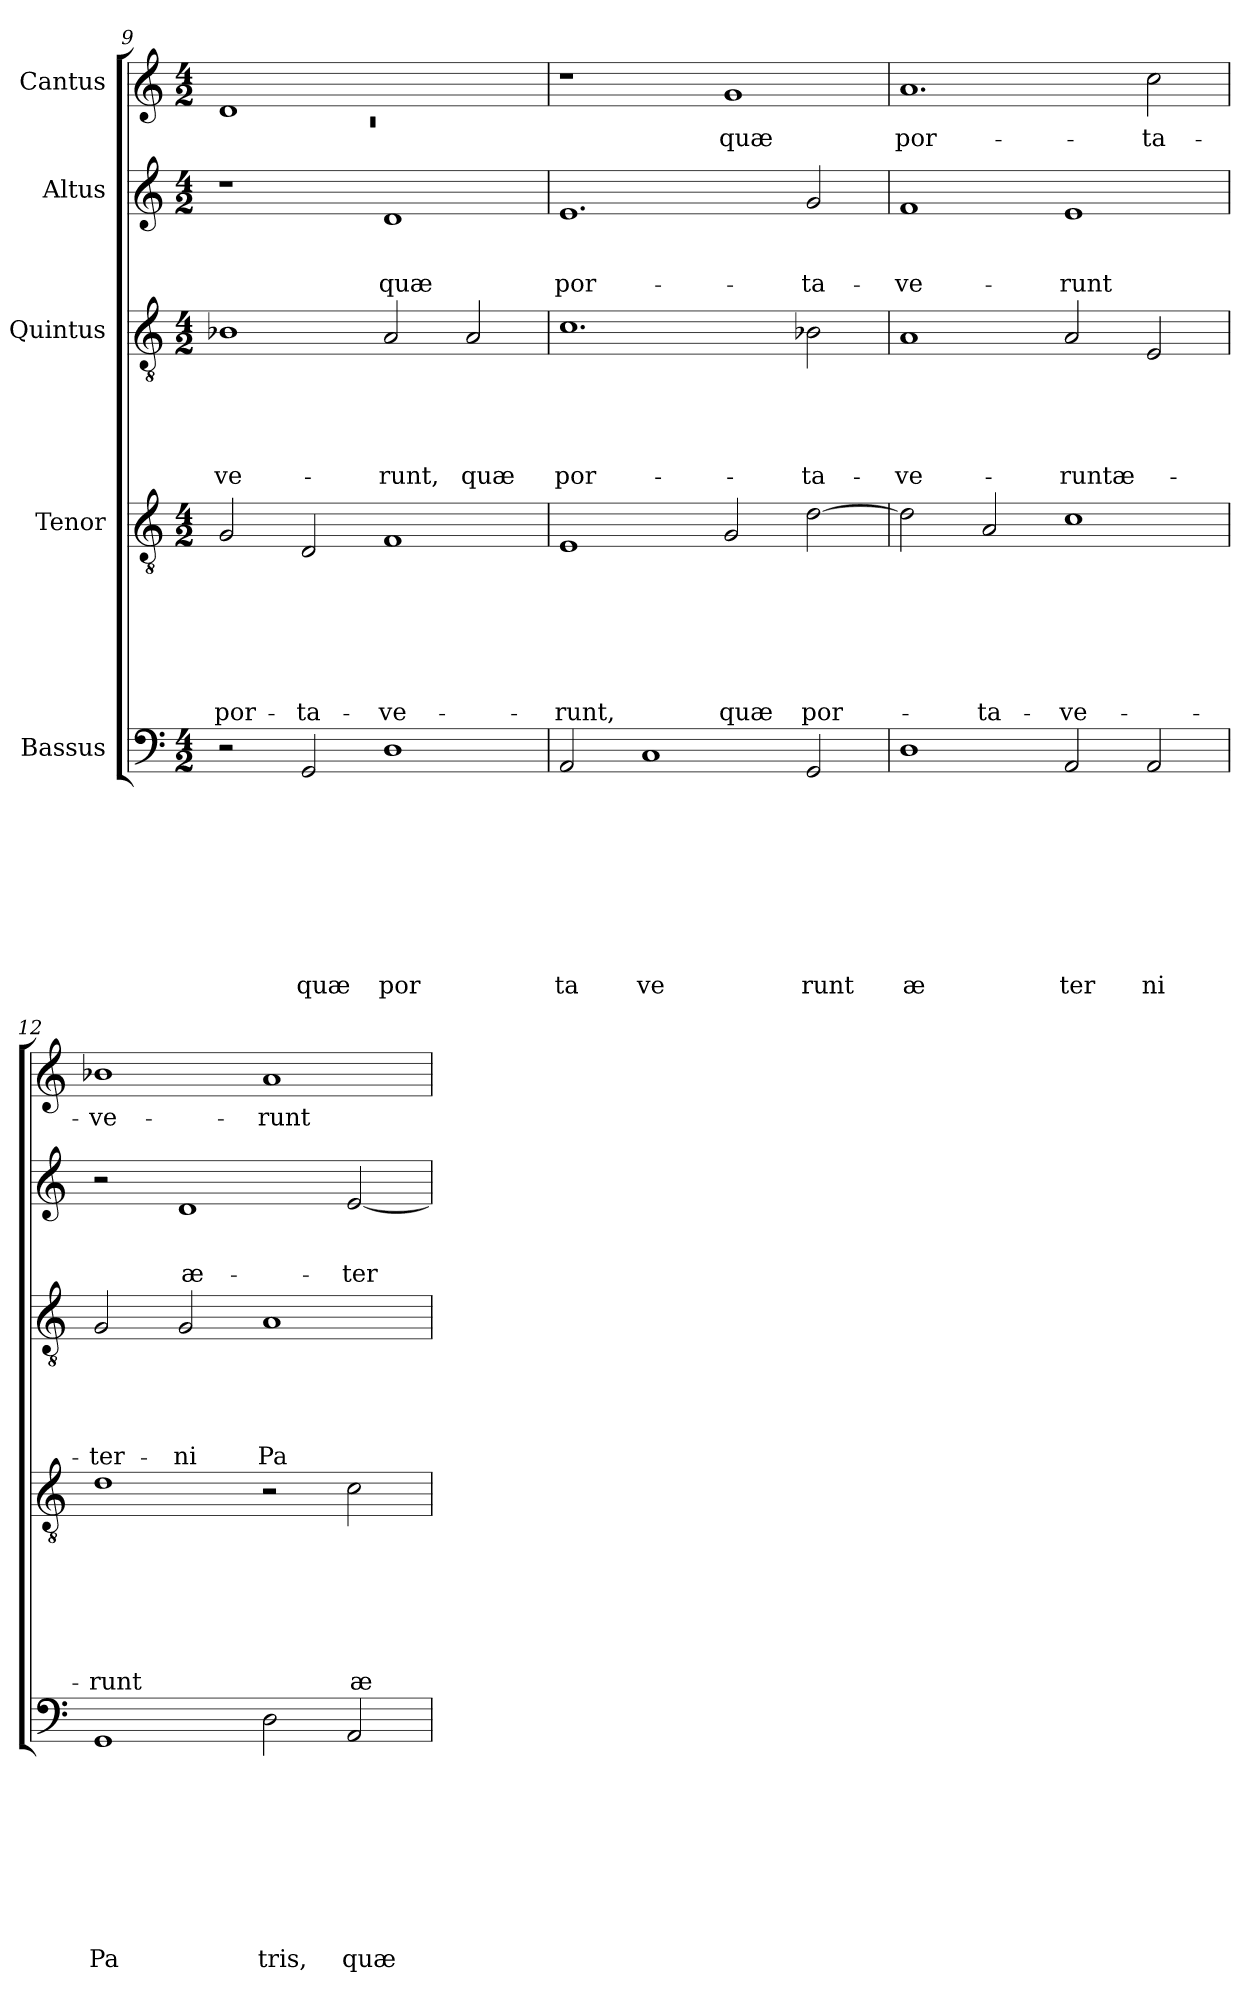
**kern	**text	**text	**text	**text	**text	**text	**text	**text	**text	**kern	**text	**text	**text	**text	**text	**text	**text	**kern	**text	**text	**text	**text	**text	**kern	**text	**text	**text	**kern	**text
*part5	*part5	*part5	*part5	*part5	*part5	*part5	*part5	*part5	*part5	*part4	*part4	*part4	*part4	*part4	*part4	*part4	*part4	*part3	*part3	*part3	*part3	*part3	*part3	*part2	*part2	*part2	*part2	*part1	*part1
*staff5	*staff5	*staff5	*staff5	*staff5	*staff5	*staff5	*staff5	*staff5	*staff5	*staff4	*staff4	*staff4	*staff4	*staff4	*staff4	*staff4	*staff4	*staff3	*staff3	*staff3	*staff3	*staff3	*staff3	*staff2	*staff2	*staff2	*staff2	*staff1	*staff1
*I"Bassus	*	*	*	*	*	*	*	*	*	*I"Tenor	*	*	*	*	*	*	*	*I"Quintus	*	*	*	*	*	*I"Altus	*	*	*	*I"Cantus	*
*clefF4	*	*	*	*	*	*	*	*	*	*clefGv2	*	*	*	*	*	*	*	*clefGv2	*	*	*	*	*	*clefG2	*	*	*	*clefG2	*
*k[]	*	*	*	*	*	*	*	*	*	*k[]	*	*	*	*	*	*	*	*k[]	*	*	*	*	*	*k[]	*	*	*	*k[]	*
*C:	*	*	*	*	*	*	*	*	*	*C:	*	*	*	*	*	*	*	*C:	*	*	*	*	*	*C:	*	*	*	*C:	*
*M4/2	*	*	*	*	*	*	*	*	*	*M4/2	*	*	*	*	*	*	*	*M4/2	*	*	*	*	*	*M4/2	*	*	*	*M4/2	*
=9	=9	=9	=9	=9	=9	=9	=9	=9	=9	=9	=9	=9	=9	=9	=9	=9	=9	=9	=9	=9	=9	=9	=9	=9	=9	=9	=9	=9	=9
*	*	*	*	*	*	*	*	*	*	*	*	*	*	*	*	*	*	*	*	*	*	*	*	*	*	*	*	*^	*
!	!	!	!	!	!	!	!	!	!	!	!	!	!	!	!	!	!LO:LY:b	!	!	!	!	!	!LO:LY:b	!	!	!	!	!	!LO:N:vis=1	!
2r	.	.	.	.	.	.	.	.	.	2G/	.	.	.	.	.	.	por-	1B-X	.	.	.	.	-ve-	1r	.	.	.	1d	0rc	.
!	!	!	!	!	!	!	!	!	!LO:LY:b	!	!	!	!	!	!	!	!LO:LY:b	!	!	!	!	!	!	!	!	!	!	!	!	!
2GG/	.	.	.	.	.	.	.	.	quæ	2D/	.	.	.	.	.	.	-ta-	.	.	.	.	.	.	.	.	.	.	.	.	.
!	!	!	!	!	!	!	!	!	!LO:LY:b	!	!	!	!	!	!	!	!LO:LY:b	!	!	!	!	!	!LO:LY:b	!	!	!	!LO:LY:b	!	!	!
1D	.	.	.	.	.	.	.	.	por	1F	.	.	.	.	.	.	-ve-	2A/	.	.	.	.	-runt,	1d	.	.	quæ	1ryy	.	.
!	!	!	!	!	!	!	!	!	!	!	!	!	!	!	!	!	!	!	!	!	!	!	!LO:LY:b	!	!	!	!	!	!	!
.	.	.	.	.	.	.	.	.	.	.	.	.	.	.	.	.	.	2A/	.	.	.	.	quæ	.	.	.	.	.	.	.
*	*	*	*	*	*	*	*	*	*	*	*	*	*	*	*	*	*	*	*	*	*	*	*	*	*	*	*	*v	*v	*
=10	=10	=10	=10	=10	=10	=10	=10	=10	=10	=10	=10	=10	=10	=10	=10	=10	=10	=10	=10	=10	=10	=10	=10	=10	=10	=10	=10	=10	=10
!	!	!	!	!	!	!	!	!	!LO:LY:b	!	!	!	!	!	!	!	!LO:LY:b	!	!	!	!	!	!LO:LY:b	!	!	!	!LO:LY:b	!	!
2AA/	.	.	.	.	.	.	.	.	ta	1E	.	.	.	.	.	.	-runt,	1.c	.	.	.	.	por-	1.e	.	.	por-	1r	.
!	!	!	!	!	!	!	!	!	!LO:LY:b	!	!	!	!	!	!	!	!	!	!	!	!	!	!	!	!	!	!	!	!
1C	.	.	.	.	.	.	.	.	ve	.	.	.	.	.	.	.	.	.	.	.	.	.	.	.	.	.	.	.	.
!	!	!	!	!	!	!	!	!	!	!	!	!	!	!	!	!	!LO:LY:b	!	!	!	!	!	!	!	!	!	!	!	!LO:LY:b
.	.	.	.	.	.	.	.	.	.	2G/	.	.	.	.	.	.	quæ	.	.	.	.	.	.	.	.	.	.	1g	quæ
!	!	!	!	!	!	!	!	!	!LO:LY:b	!	!	!	!	!	!	!	!LO:LY:b	!	!	!	!	!	!LO:LY:b	!	!	!	!LO:LY:b	!	!
2GG/	.	.	.	.	.	.	.	.	runt	[>2d\	.	.	.	.	.	.	por-	2B-X\	.	.	.	.	-ta-	2g/	.	.	-ta-	.	.
=11	=11	=11	=11	=11	=11	=11	=11	=11	=11	=11	=11	=11	=11	=11	=11	=11	=11	=11	=11	=11	=11	=11	=11	=11	=11	=11	=11	=11	=11
!	!	!	!	!	!	!	!	!	!LO:LY:b	!	!	!	!	!	!	!	!	!	!	!	!	!	!LO:LY:b	!	!	!	!LO:LY:b	!	!LO:LY:b
1D	.	.	.	.	.	.	.	.	æ	2d\]	.	.	.	.	.	.	.	1A	.	.	.	.	-ve-	1f	.	.	-ve-	1.a	por-
!	!	!	!	!	!	!	!	!	!	!	!	!	!	!	!	!	!LO:LY:b	!	!	!	!	!	!	!	!	!	!	!	!
.	.	.	.	.	.	.	.	.	.	2A/	.	.	.	.	.	.	-ta-	.	.	.	.	.	.	.	.	.	.	.	.
!	!	!	!	!	!	!	!	!	!LO:LY:b	!	!	!	!	!	!	!	!LO:LY:b	!	!	!	!	!	!LO:LY:b	!	!	!	!LO:LY:b	!	!
2AA/	.	.	.	.	.	.	.	.	ter	1c	.	.	.	.	.	.	-ve-	2A/	.	.	.	.	-runtæ-	1e	.	.	-runt	.	.
!	!	!	!	!	!	!	!	!	!LO:LY:b	!	!	!	!	!	!	!	!	!	!	!	!	!	!	!	!	!	!	!	!LO:LY:b
2AA/	.	.	.	.	.	.	.	.	ni	.	.	.	.	.	.	.	.	2E/	.	.	.	.	.	.	.	.	.	2cc\	-ta-
=12	=12	=12	=12	=12	=12	=12	=12	=12	=12	=12	=12	=12	=12	=12	=12	=12	=12	=12	=12	=12	=12	=12	=12	=12	=12	=12	=12	=12	=12
!	!	!	!	!	!	!	!	!	!LO:LY:b	!	!	!	!	!	!	!	!LO:LY:b	!	!	!	!	!	!LO:LY:b	!	!	!	!	!	!LO:LY:b
1GG	.	.	.	.	.	.	.	.	Pa	1d	.	.	.	.	.	.	-runt	2G/	.	.	.	.	-ter-	2r	.	.	.	1b-X	-ve-
!	!	!	!	!	!	!	!	!	!	!	!	!	!	!	!	!	!	!	!	!	!	!	!LO:LY:b	!	!	!	!LO:LY:b	!	!
.	.	.	.	.	.	.	.	.	.	.	.	.	.	.	.	.	.	2G/	.	.	.	.	-ni	1d	.	.	æ-	.	.
!	!	!	!	!	!	!	!	!	!LO:LY:b	!	!	!	!	!	!	!	!	!	!	!	!	!	!LO:LY:b	!	!	!	!	!	!LO:LY:b
2D\	.	.	.	.	.	.	.	.	tris,	2r	.	.	.	.	.	.	.	1A	.	.	.	.	Pa-	.	.	.	.	1a	-runt
!	!	!	!	!	!	!	!	!	!LO:LY:b	!	!	!	!	!	!	!	!LO:LY:b	!	!	!	!	!	!	!	!	!	!LO:LY:b	!	!
2AA/	.	.	.	.	.	.	.	.	quæ	2c\	.	.	.	.	.	.	æ-	.	.	.	.	.	.	[<2e/	.	.	-ter-	.	.
=	=	=	=	=	=	=	=	=	=	=	=	=	=	=	=	=	=	=	=	=	=	=	=	=	=	=	=	=	=
*-	*-	*-	*-	*-	*-	*-	*-	*-	*-	*-	*-	*-	*-	*-	*-	*-	*-	*-	*-	*-	*-	*-	*-	*-	*-	*-	*-	*-	*-
